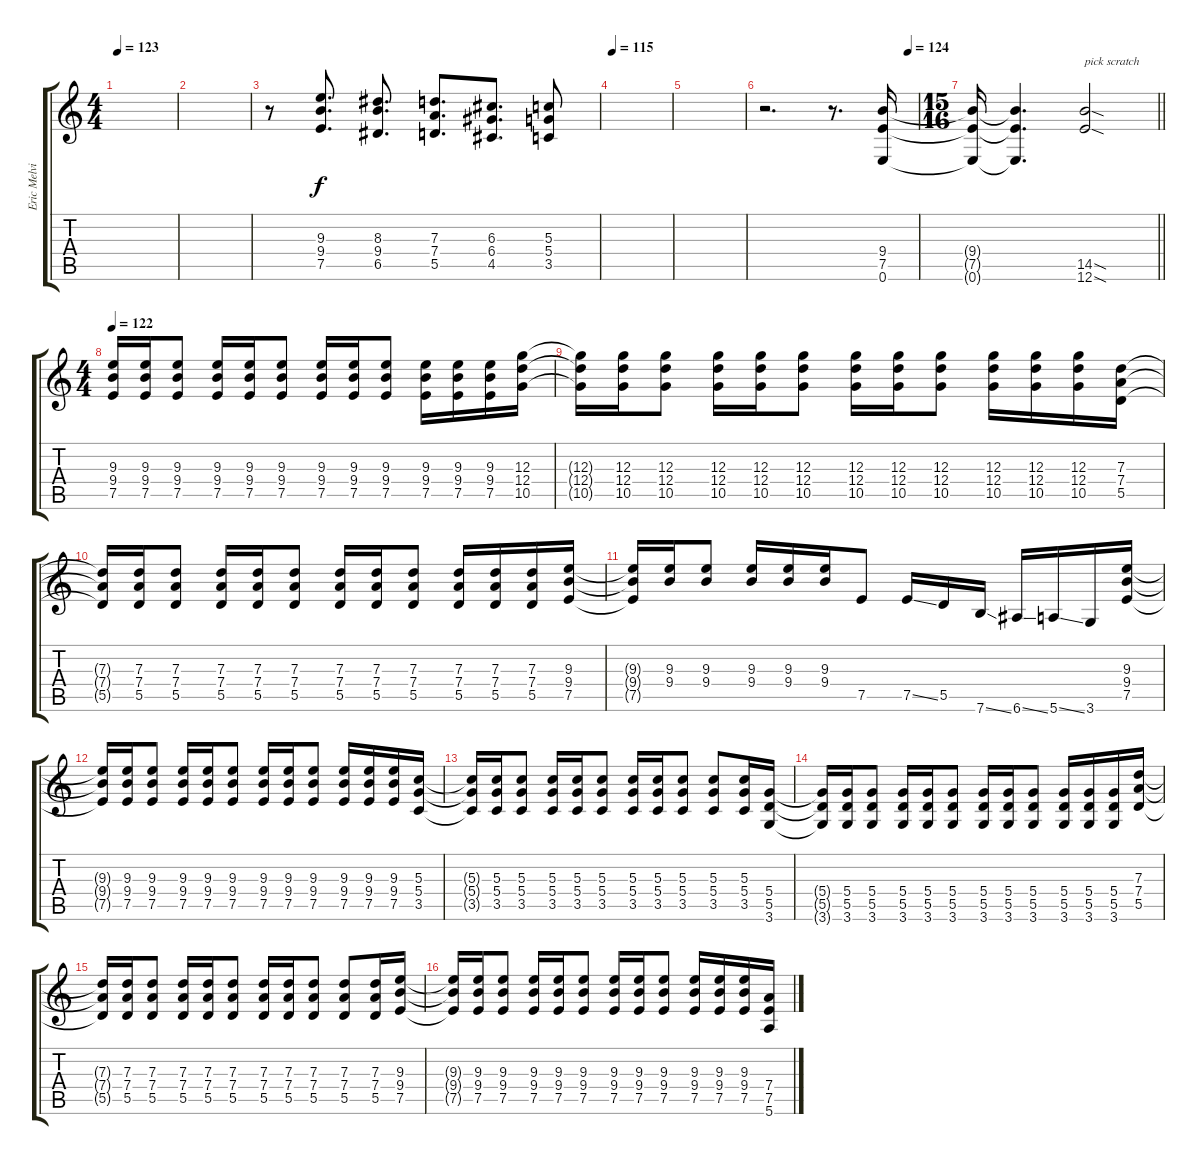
\track ("Eric Melvin" "Eric Melvi") {instrument distortionguitar}
\staff {score tabs}
\tuning (E4 B3 G3 D3 A2 E2) {hide}
\ts (4 4)
\tempo 123
\clef g2
\ks c
|
|
r.8 (9.3 9.4 7.5).8{d} (8.3 9.4 6.5).8{d} (7.3 7.4 5.5).8{d} (6.3 6.4 4.5).8{d} (5.3 5.4 3.5).8 |
\tempo 115
|
|
\tempo (124 0.9375)
r.2{d} r.8{d} (9.4 7.5 0.6).16 |
\ts (15 16)
\barLineRight lightlight
(9.4{t} 7.5{t} 0.6{t}).16 (9.4{t} 7.5{t} 0.6{t}).4{d} (14.5{sod} 12.6{sod}).2{txt "pick scratch"} |
\ts (4 4)
\section ("" "")
\tempo 122
(9.3 9.4 7.5).16 (9.3 9.4 7.5).16 (9.3 9.4 7.5).8 (9.3 9.4 7.5).16 (9.3 9.4 7.5).16 (9.3 9.4 7.5).8 (9.3 9.4 7.5).16 (9.3 9.4 7.5).16 (9.3 9.4 7.5).8 (9.3 9.4 7.5).16 (9.3 9.4 7.5).16 (9.3 9.4 7.5).16 (12.3 12.4 10.5).16 |
(12.3{t} 12.4{t} 10.5{t}).16 (12.3 12.4 10.5).16 (12.3 12.4 10.5).8 (12.3 12.4 10.5).16 (12.3 12.4 10.5).16 (12.3 12.4 10.5).8 (12.3 12.4 10.5).16 (12.3 12.4 10.5).16 (12.3 12.4 10.5).8 (12.3 12.4 10.5).16 (12.3 12.4 10.5).16 (12.3 12.4 10.5).16 (7.3 7.4 5.5).16 |
(7.3{t} 7.4{t} 5.5{t}).16 (7.3 7.4 5.5).16 (7.3 7.4 5.5).8 (7.3 7.4 5.5).16 (7.3 7.4 5.5).16 (7.3 7.4 5.5).8 (7.3 7.4 5.5).16 (7.3 7.4 5.5).16 (7.3 7.4 5.5).8 (7.3 7.4 5.5).16 (7.3 7.4 5.5).16 (7.3 7.4 5.5).16 (9.3 9.4 7.5).16 |
(9.3{t} 9.4{t} 7.5{t}).16 (9.3 9.4).16 (9.3 9.4).8 (9.3 9.4).16 (9.3 9.4).16 (9.3 9.4).16 7.5.8 7.5{ss}.16 5.5.16 7.6{ss}.16 6.6{ss}.16 5.6{ss}.16 3.6.16 (9.3 9.4 7.5).16 |
(9.3{t} 9.4{t} 7.5{t}).16 (9.3 9.4 7.5).16 (9.3 9.4 7.5).8 (9.3 9.4 7.5).16 (9.3 9.4 7.5).16 (9.3 9.4 7.5).8 (9.3 9.4 7.5).16 (9.3 9.4 7.5).16 (9.3 9.4 7.5).8 (9.3 9.4 7.5).16 (9.3 9.4 7.5).16 (9.3 9.4 7.5).16 (5.3 5.4 3.5).16 |
(5.3{t} 5.4{t} 3.5{t}).16 (5.3 5.4 3.5).16 (5.3 5.4 3.5).8 (5.3 5.4 3.5).16 (5.3 5.4 3.5).16 (5.3 5.4 3.5).8 (5.3 5.4 3.5).16 (5.3 5.4 3.5).16 (5.3 5.4 3.5).8 (5.3 5.4 3.5).8 (5.3 5.4 3.5).16 (5.4 5.5 3.6).16 |
(5.4{t} 5.5{t} 3.6{t}).16 (5.4 5.5 3.6).16 (5.4 5.5 3.6).8 (5.4 5.5 3.6).16 (5.4 5.5 3.6).16 (5.4 5.5 3.6).8 (5.4 5.5 3.6).16 (5.4 5.5 3.6).16 (5.4 5.5 3.6).8 (5.4 5.5 3.6).16 (5.4 5.5 3.6).16 (5.4 5.5 3.6).16 (7.3 7.4 5.5).16 |
(7.3{t} 7.4{t} 5.5{t}).16 (7.3 7.4 5.5).16 (7.3 7.4 5.5).8 (7.3 7.4 5.5).16 (7.3 7.4 5.5).16 (7.3 7.4 5.5).8 (7.3 7.4 5.5).16 (7.3 7.4 5.5).16 (7.3 7.4 5.5).8 (7.3 7.4 5.5).8 (7.3 7.4 5.5).16 (9.3 9.4 7.5).16 |
(9.3{t} 9.4{t} 7.5{t}).16 (9.3 9.4 7.5).16 (9.3 9.4 7.5).8 (9.3 9.4 7.5).16 (9.3 9.4 7.5).16 (9.3 9.4 7.5).8 (9.3 9.4 7.5).16 (9.3 9.4 7.5).16 (9.3 9.4 7.5).8 (9.3 9.4 7.5).16 (9.3 9.4 7.5).16 (9.3 9.4 7.5).16 (7.4 7.5 5.6).16
